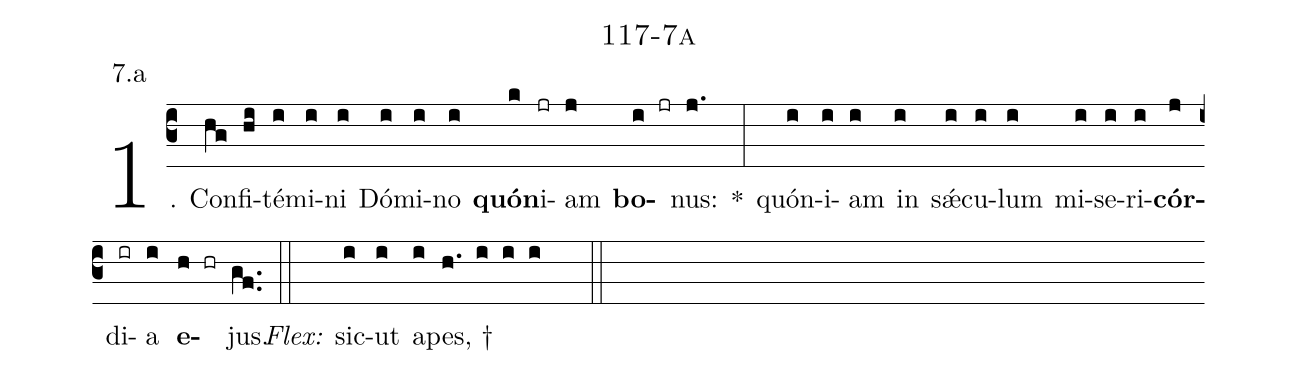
name: 117-7a;
annotation: 7.a;
%%
(c3)1. Con(hg)fi(hi)té(i)mi(i)ni(i) Dó(i)mi(i)no(i) <b>quón</b>(k)i(jr)am(j) <b>bo</b>(i jr)nus:(j.) *(:) quón(i)i(i)am(i) in(i) sǽ(i)cu(i)lum(i) mi(i)se(i)ri(i)<b>cór</b>(j)di(ir)a(i) <b>e</b>(h hr)jus.(gf..) (::)
<i>Flex:</i>()  sic(i)ut(i) a(i)pes, †(h. i i i  ::)
